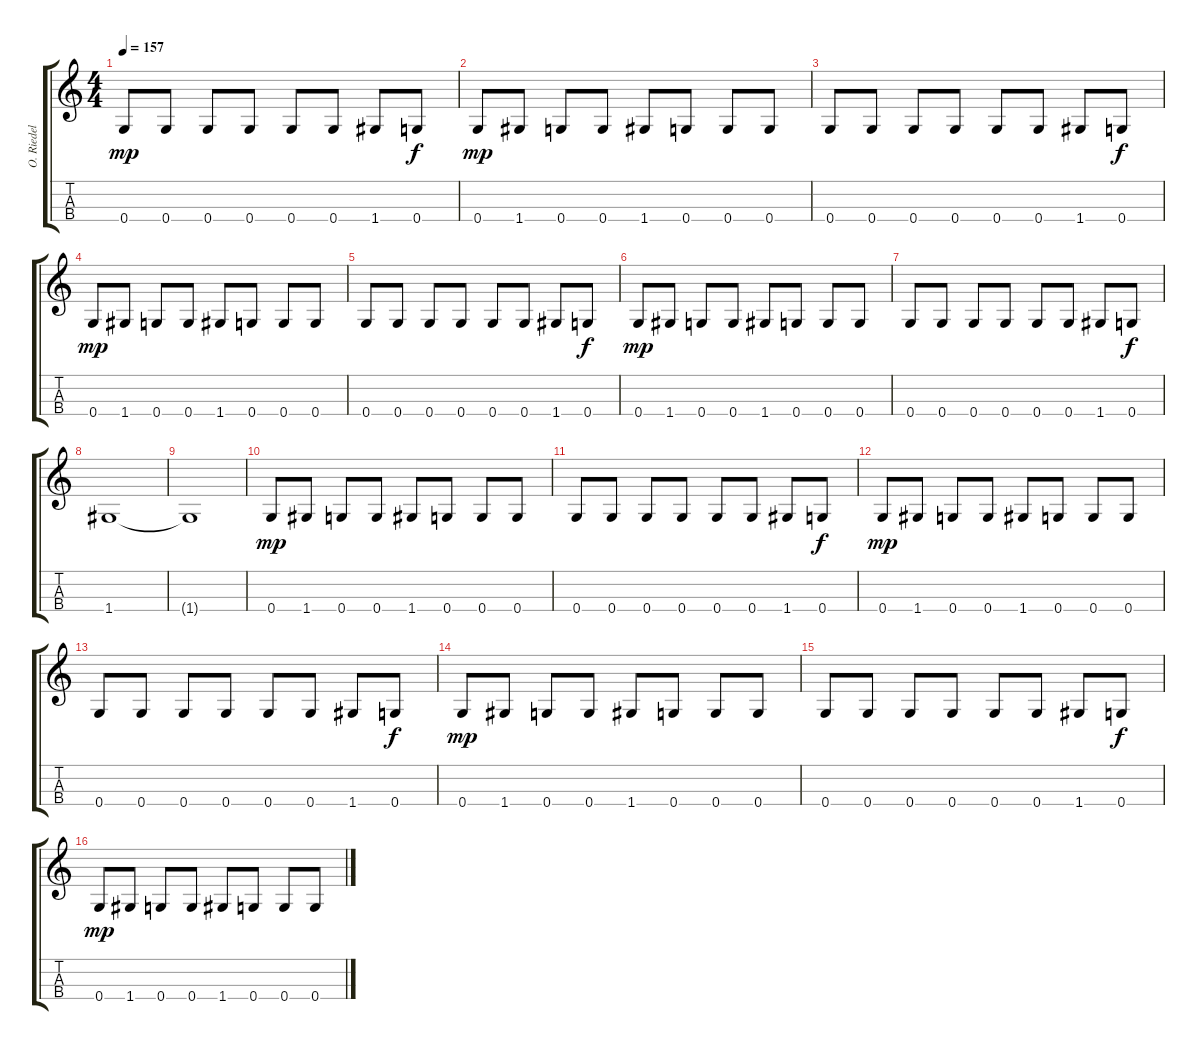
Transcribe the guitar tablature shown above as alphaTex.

\track ("O. Riedel" "O. Riedel") {instrument electricbassfinger}
\staff {score tabs}
\tuning (A2 E2 C2 G2) {hide}
\ts (4 4)
\tempo 157
\clef g2
\ks c
0.4.8{dy mp} 0.4.8 0.4.8 0.4.8 0.4.8 0.4.8 1.4.8 0.4.8{dy f} |
0.4.8{dy mp} 1.4.8 0.4.8 0.4.8 1.4.8 0.4.8 0.4.8 0.4.8 |
0.4.8 0.4.8 0.4.8 0.4.8 0.4.8 0.4.8 1.4.8 0.4.8{dy f} |
0.4.8{dy mp} 1.4.8 0.4.8 0.4.8 1.4.8 0.4.8 0.4.8 0.4.8 |
0.4.8 0.4.8 0.4.8 0.4.8 0.4.8 0.4.8 1.4.8 0.4.8{dy f} |
0.4.8{dy mp} 1.4.8 0.4.8 0.4.8 1.4.8 0.4.8 0.4.8 0.4.8 |
0.4.8 0.4.8 0.4.8 0.4.8 0.4.8 0.4.8 1.4.8 0.4.8{dy f} |
1.4.1 |
1.4{t}.1 |
0.4.8{dy mp} 1.4.8 0.4.8 0.4.8 1.4.8 0.4.8 0.4.8 0.4.8 |
0.4.8 0.4.8 0.4.8 0.4.8 0.4.8 0.4.8 1.4.8 0.4.8{dy f} |
0.4.8{dy mp} 1.4.8 0.4.8 0.4.8 1.4.8 0.4.8 0.4.8 0.4.8 |
0.4.8 0.4.8 0.4.8 0.4.8 0.4.8 0.4.8 1.4.8 0.4.8{dy f} |
0.4.8{dy mp} 1.4.8 0.4.8 0.4.8 1.4.8 0.4.8 0.4.8 0.4.8 |
0.4.8 0.4.8 0.4.8 0.4.8 0.4.8 0.4.8 1.4.8 0.4.8{dy f} |
0.4.8{dy mp} 1.4.8 0.4.8 0.4.8 1.4.8 0.4.8 0.4.8 0.4.8
